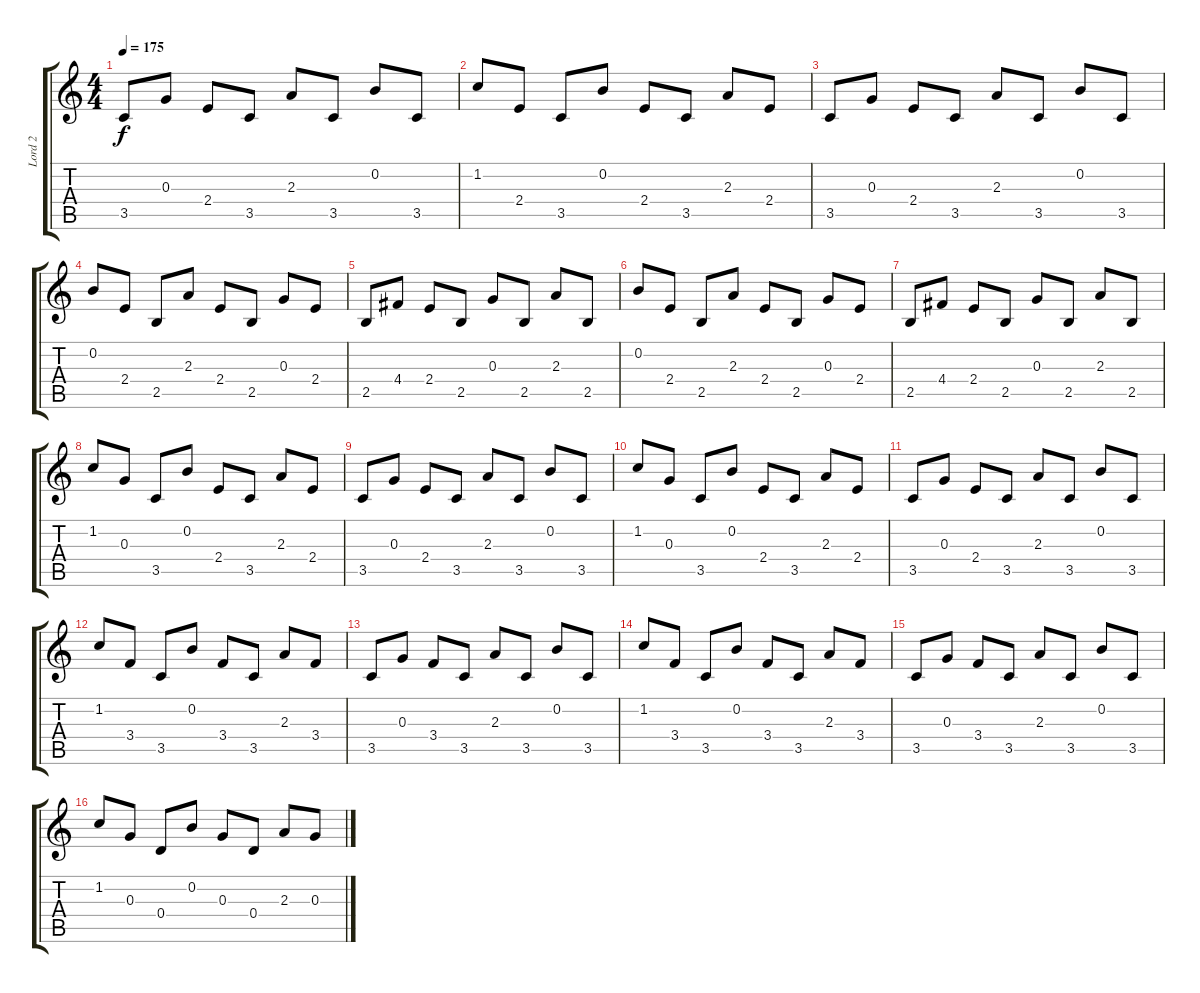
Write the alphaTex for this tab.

\track ("Lord 2" "Lord 2") {instrument drawbarorgan}
\staff {score tabs}
\tuning (E5 B4 G4 D4 A3 D3) {hide}
\ts (4 4)
\tempo 175
\clef g2
\ks c
3.5.8{dy f} 0.3.8 2.4.8 3.5.8 2.3.8 3.5.8 0.2.8 3.5.8 |
1.2.8 2.4.8 3.5.8 0.2.8 2.4.8 3.5.8 2.3.8 2.4.8 |
3.5.8 0.3.8 2.4.8 3.5.8 2.3.8 3.5.8 0.2.8 3.5.8 |
0.2.8 2.4.8 2.5.8 2.3.8 2.4.8 2.5.8 0.3.8 2.4.8 |
2.5.8 4.4.8 2.4.8 2.5.8 0.3.8 2.5.8 2.3.8 2.5.8 |
0.2.8 2.4.8 2.5.8 2.3.8 2.4.8 2.5.8 0.3.8 2.4.8 |
2.5.8 4.4.8 2.4.8 2.5.8 0.3.8 2.5.8 2.3.8 2.5.8 |
1.2.8 0.3.8 3.5.8 0.2.8 2.4.8 3.5.8 2.3.8 2.4.8 |
3.5.8 0.3.8 2.4.8 3.5.8 2.3.8 3.5.8 0.2.8 3.5.8 |
1.2.8 0.3.8 3.5.8 0.2.8 2.4.8 3.5.8 2.3.8 2.4.8 |
3.5.8 0.3.8 2.4.8 3.5.8 2.3.8 3.5.8 0.2.8 3.5.8 |
1.2.8 3.4.8 3.5.8 0.2.8 3.4.8 3.5.8 2.3.8 3.4.8 |
3.5.8 0.3.8 3.4.8 3.5.8 2.3.8 3.5.8 0.2.8 3.5.8 |
1.2.8 3.4.8 3.5.8 0.2.8 3.4.8 3.5.8 2.3.8 3.4.8 |
3.5.8 0.3.8 3.4.8 3.5.8 2.3.8 3.5.8 0.2.8 3.5.8 |
1.2.8 0.3.8 0.4.8 0.2.8 0.3.8 0.4.8 2.3.8 0.3.8
